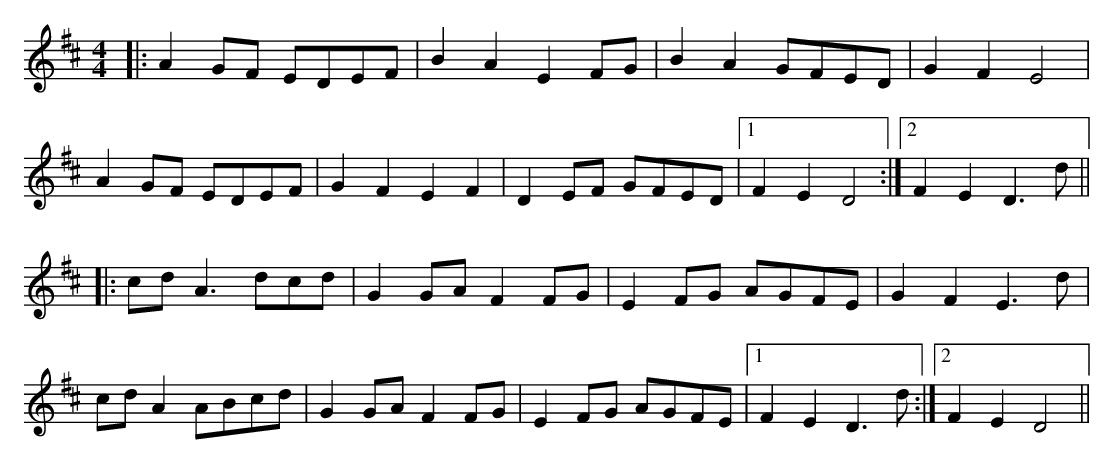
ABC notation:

X:1
M:4/4
K:D
|:A2GF EDEF|B2A2E2FG|B2A2 GFED|G2F2E4|
A2GF EDEF|G2F2E2F2|D2EF GFED|1 F2E2 D4:|2 F2E2 D3 d||
|:cd A3 dcd|G2GA F2FG|E2FG AGFE|G2F2 E3d|
cd A2 ABcd|G2GA F2FG|E2FG AGFE|1 F2E2 D3d:|2 F2E2D4||
